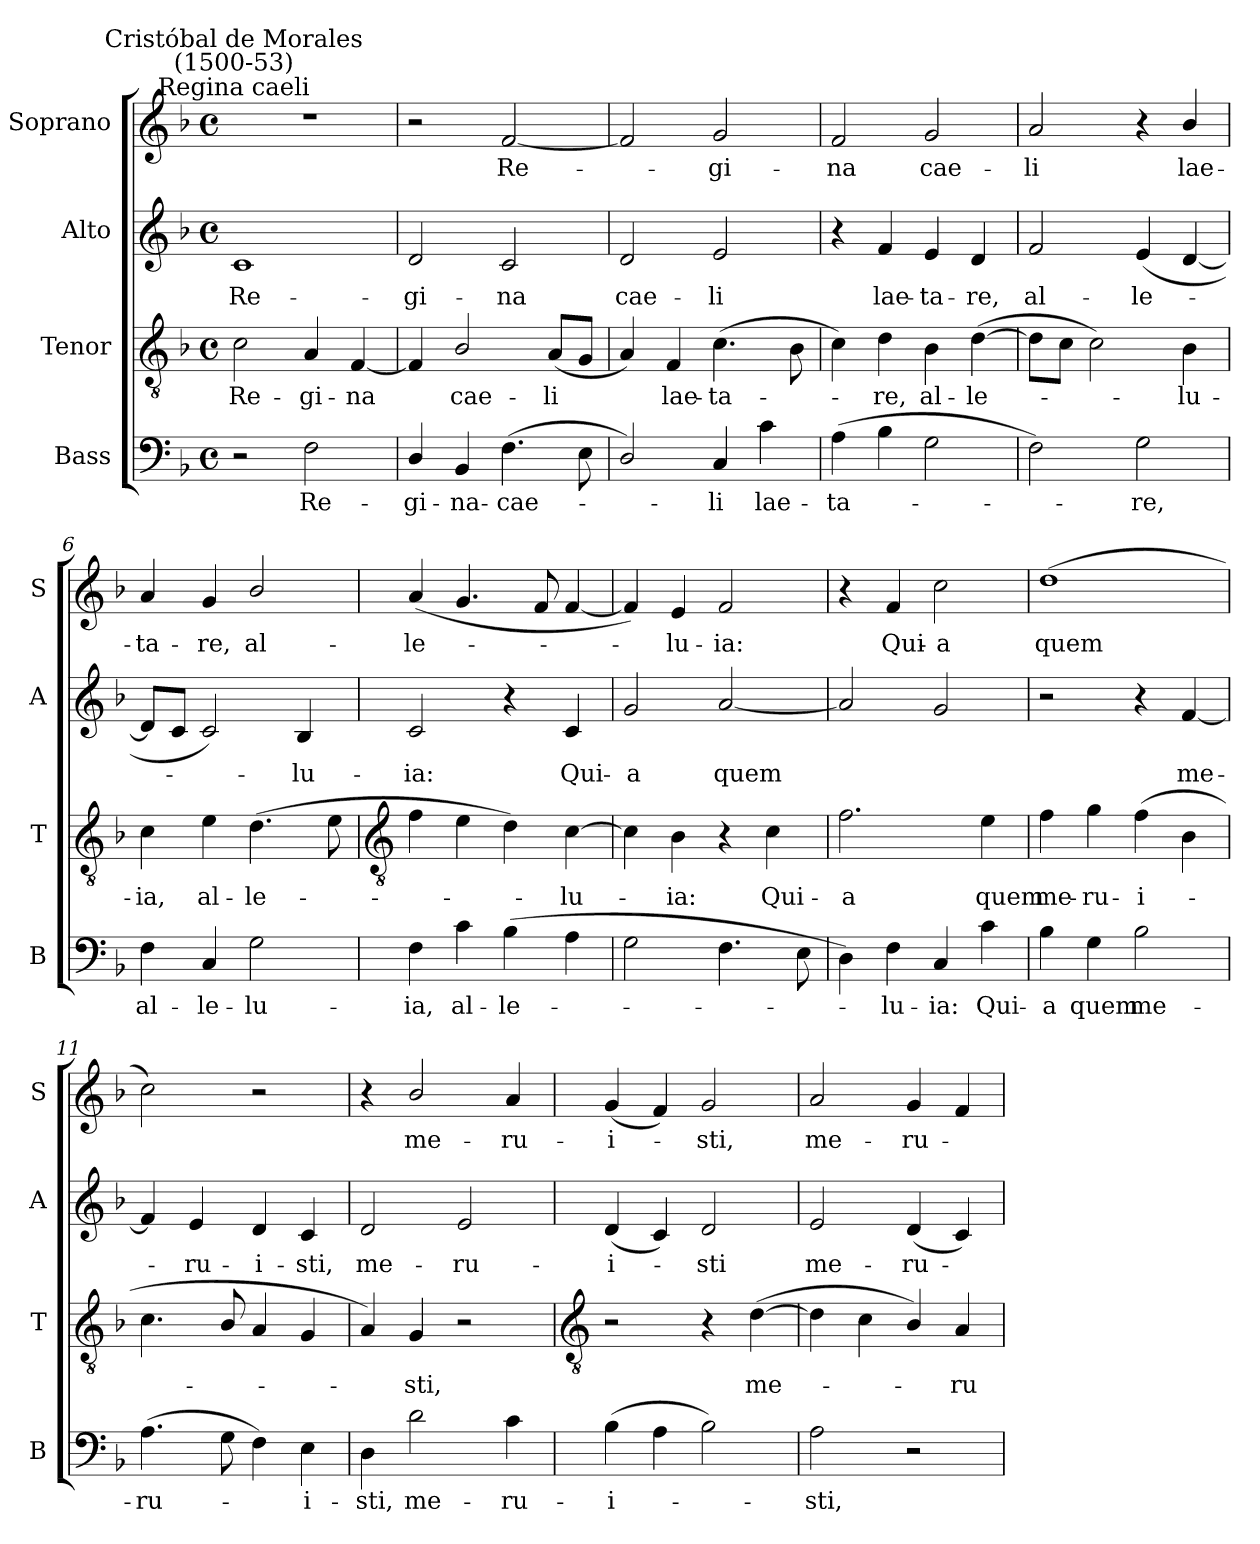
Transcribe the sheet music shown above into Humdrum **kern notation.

**kern	**text	**kern	**text	**kern	**text	**kern	**text
*part4	*part4	*part3	*part3	*part2	*part2	*part1	*part1
*staff4	*staff4	*staff3	*staff3	*staff2	*staff2	*staff1	*staff1
*I"Bass	*	*I"Tenor	*	*I"Alto	*	*I"Soprano	*
*I'B	*	*I'T	*	*I'A	*	*I'S	*
*clefF4	*	*clefGv2	*	*clefG2	*	*clefG2	*
*k[b-]	*	*k[b-]	*	*k[b-]	*	*k[b-]	*
*F:	*	*F:	*	*F:	*	*F:	*
*M4/4	*	*M4/4	*	*M4/4	*	*M4/4	*
*met(c)	*	*met(c)	*	*met(c)	*	*met(c)	*
=1	=1	=1	=1	=1	=1	=1	=1
!	!	!	!	!	!	!LO:TX:a:cj:t=Regina caeli	!
!	!	!	!	!	!	!LO:TX:a:cj:t=Cristóbal de Morales\n(1500-53)	!
!	!	!	!LO:LY:b	!	!LO:LY:b	!	!
2r	.	2c	Re-	1c	Re-	1r	.
!	!LO:LY:b	!	!LO:LY:b	!	!	!	!
2F	Re-	4A	-gi-	.	.	.	.
!	!	!	!LO:LY:b	!	!	!	!
.	.	[4F	-na	.	.	.	.
=2	=2	=2	=2	=2	=2	=2	=2
!	!LO:LY:b	!	!	!	!LO:LY:b	!	!
4D/	-gi-	4F]	.	2d	-gi-	2r	.
!	!LO:LY:b	!	!LO:LY:b	!	!	!	!
4BB-	-na-	2B-/	cae-	.	.	.	.
!	!LO:LY:b	!	!	!	!LO:LY:b	!	!LO:LY:b
(>4.F	-cae-	.	.	2c	-na	[2f	Re-
!	!	!	!LO:LY:b	!	!	!	!
.	.	(<8AL	-li	.	.	.	.
8E	.	8GJ	.	.	.	.	.
=3	=3	=3	=3	=3	=3	=3	=3
!	!	!	!	!	!LO:LY:b	!	!
2D/)	.	4A)	.	2d	cae-	2f]	.
!	!	!	!LO:LY:b	!	!	!	!
.	.	4F	lae-	.	.	.	.
!	!LO:LY:b	!	!LO:LY:b	!	!LO:LY:b	!	!LO:LY:b
4C	li	(>4.c	-ta-	2e	-li	2g	gi-
!	!LO:LY:b	!	!	!	!	!	!
4c	lae-	.	.	.	.	.	.
.	.	8B-	.	.	.	.	.
=4	=4	=4	=4	=4	=4	=4	=4
!	!LO:LY:b	!	!	!	!	!	!LO:LY:b
(>4A	-ta-	4c)	.	4r	.	2f	-na
!	!	!	!LO:LY:b	!	!LO:LY:b	!	!
4B-	.	4d	re,	4f	lae-	.	.
!	!	!	!LO:LY:b	!	!LO:LY:b	!	!LO:LY:b
2G	.	4B-	al-	4e	-ta-	2g	cae-
!	!	!	!LO:LY:b	!	!LO:LY:b	!	!
.	.	(>[4d	-le-	4d	-re,	.	.
=5	=5	=5	=5	=5	=5	=5	=5
!	!	!	!	!	!LO:LY:b	!	!LO:LY:b
2F)	.	8dL]	.	2f	al-	2a	-li
.	.	8cJ	.	.	.	.	.
.	.	2c)	.	.	.	.	.
!	!LO:LY:b	!	!	!	!LO:LY:b	!	!
2G	re,	.	.	(<4e	-le-	4r	.
!	!	!	!LO:LY:b	!	!	!	!LO:LY:b
.	.	4B-	lu-	[4d	.	4b-/	lae-
=6	=6	=6	=6	=6	=6	=6	=6
!	!LO:LY:b	!	!LO:LY:b	!	!	!	!LO:LY:b
4F	al-	4c	-ia,	8dL]	.	4a	-ta-
.	.	.	.	8cJ	.	.	.
!	!LO:LY:b	!	!LO:LY:b	!	!	!	!LO:LY:b
4C	-le-	4e	al-	2c)	.	4g	-re,
!	!LO:LY:b	!	!LO:LY:b	!	!	!	!LO:LY:b
2G	-lu-	(>4.d	-le-	.	.	2b-/	al-
!	!	!	!	!	!LO:LY:b	!	!
.	.	.	.	4B-	lu-	.	.
.	.	8e	.	.	.	.	.
!!LO:LB:g=z
=7	=7	=7	=7	=7	=7	=7	=7
*	*	*clefGv2	*	*	*	*	*
!	!LO:LY:b	!	!	!	!LO:LY:b	!	!LO:LY:b
4F	-ia,	4f	.	2c	-ia:	(<4a	-le-
!	!LO:LY:b	!	!	!	!	!	!
4c	al-	4e	.	.	.	4.g	.
!	!LO:LY:b	!	!	!	!	!	!
(>4B-	-le-	4d)	.	4r	.	.	.
.	.	.	.	.	.	8f	.
!	!	!	!LO:LY:b	!	!LO:LY:b	!	!
4A	.	[4c	lu-	4c	Qui-	[4f	.
=8	=8	=8	=8	=8	=8	=8	=8
!	!	!	!	!	!LO:LY:b	!	!
2G	.	4c]	.	2g	-a	4f])	.
!	!	!	!LO:LY:b	!	!	!	!LO:LY:b
.	.	4B-	ia:	.	.	4e	lu-
!	!	!	!	!	!LO:LY:b	!	!LO:LY:b
4.F	.	4r	.	[2a	quem	2f	-ia:
!	!	!	!LO:LY:b	!	!	!	!
.	.	4c	Qui-	.	.	.	.
8E	.	.	.	.	.	.	.
=9	=9	=9	=9	=9	=9	=9	=9
!	!	!	!LO:LY:b	!	!	!	!
4D)	.	2.f	-a	2a]	.	4r	.
!	!LO:LY:b	!	!	!	!	!	!LO:LY:b
4F	lu-	.	.	.	.	4f	Qui-
!	!LO:LY:b	!	!	!	!	!	!LO:LY:b
4C	-ia:	.	.	2g	.	2cc	-a
!	!LO:LY:b	!	!LO:LY:b	!	!	!	!
4c	Qui-	4e	quem	.	.	.	.
=10	=10	=10	=10	=10	=10	=10	=10
!	!LO:LY:b	!	!LO:LY:b	!	!	!	!LO:LY:b
4B-	-a	4f	me-	2r	.	(>1dd	quem
!	!LO:LY:b	!	!LO:LY:b	!	!	!	!
4G	quem	4g	-ru-	.	.	.	.
!	!LO:LY:b	!	!LO:LY:b	!	!	!	!
2B-	me-	(>4f	-i-	4r	.	.	.
!	!	!	!	!	!LO:LY:b	!	!
.	.	4B-	.	[4f	me-	.	.
=11	=11	=11	=11	=11	=11	=11	=11
!	!LO:LY:b	!	!	!	!	!	!
(>4.A	-ru-	4.c	.	4f]	.	2cc)	.
!	!	!	!	!	!LO:LY:b	!	!
.	.	.	.	4e	-ru-	.	.
8G	.	8B-/	.	.	.	.	.
!	!	!	!	!	!LO:LY:b	!	!
4F)	.	4A	.	4d	-i-	2r	.
!	!LO:LY:b	!	!	!	!LO:LY:b	!	!
4E	i-	4G	.	4c	-sti,	.	.
=12	=12	=12	=12	=12	=12	=12	=12
!	!LO:LY:b	!	!	!	!LO:LY:b	!	!
4D	-sti,	4A)	.	2d	me-	4r	.
!	!LO:LY:b	!	!LO:LY:b	!	!	!	!LO:LY:b
2d	me-	4G	sti,	.	.	2b-/	me-
!	!	!	!	!	!LO:LY:b	!	!
.	.	2r	.	2e	-ru-	.	.
!	!LO:LY:b	!	!	!	!	!	!LO:LY:b
4c	-ru-	.	.	.	.	4a	-ru-
!!LO:LB:g=z
=13	=13	=13	=13	=13	=13	=13	=13
*	*	*clefGv2	*	*	*	*	*
!	!LO:LY:b	!	!	!	!LO:LY:b	!	!LO:LY:b
(>4B-	-i-	2r	.	(<4d	-i-	(<4g	-i-
4A	.	.	.	4c)	.	4f)	.
!	!	!	!	!	!LO:LY:b	!	!LO:LY:b
2B-)	.	4r	.	2d	sti	2g	sti,
!	!	!	!LO:LY:b	!	!	!	!
.	.	(>[4d	me-	.	.	.	.
=14	=14	=14	=14	=14	=14	=14	=14
!	!LO:LY:b	!	!	!	!LO:LY:b	!	!LO:LY:b
2A	sti,	4d]	.	2e	me-	2a	me-
.	.	4c	.	.	.	.	.
!	!	!	!	!	!LO:LY:b	!	!LO:LY:b
2r	.	4B-/)	.	(<4d	-ru-	4g	-ru-
!	!	!	!LO:LY:b	!	!	!	!
.	.	4A	ru-	4c)	.	4f	.
=	=	=	=	=	=	=	=
*-	*-	*-	*-	*-	*-	*-	*-
